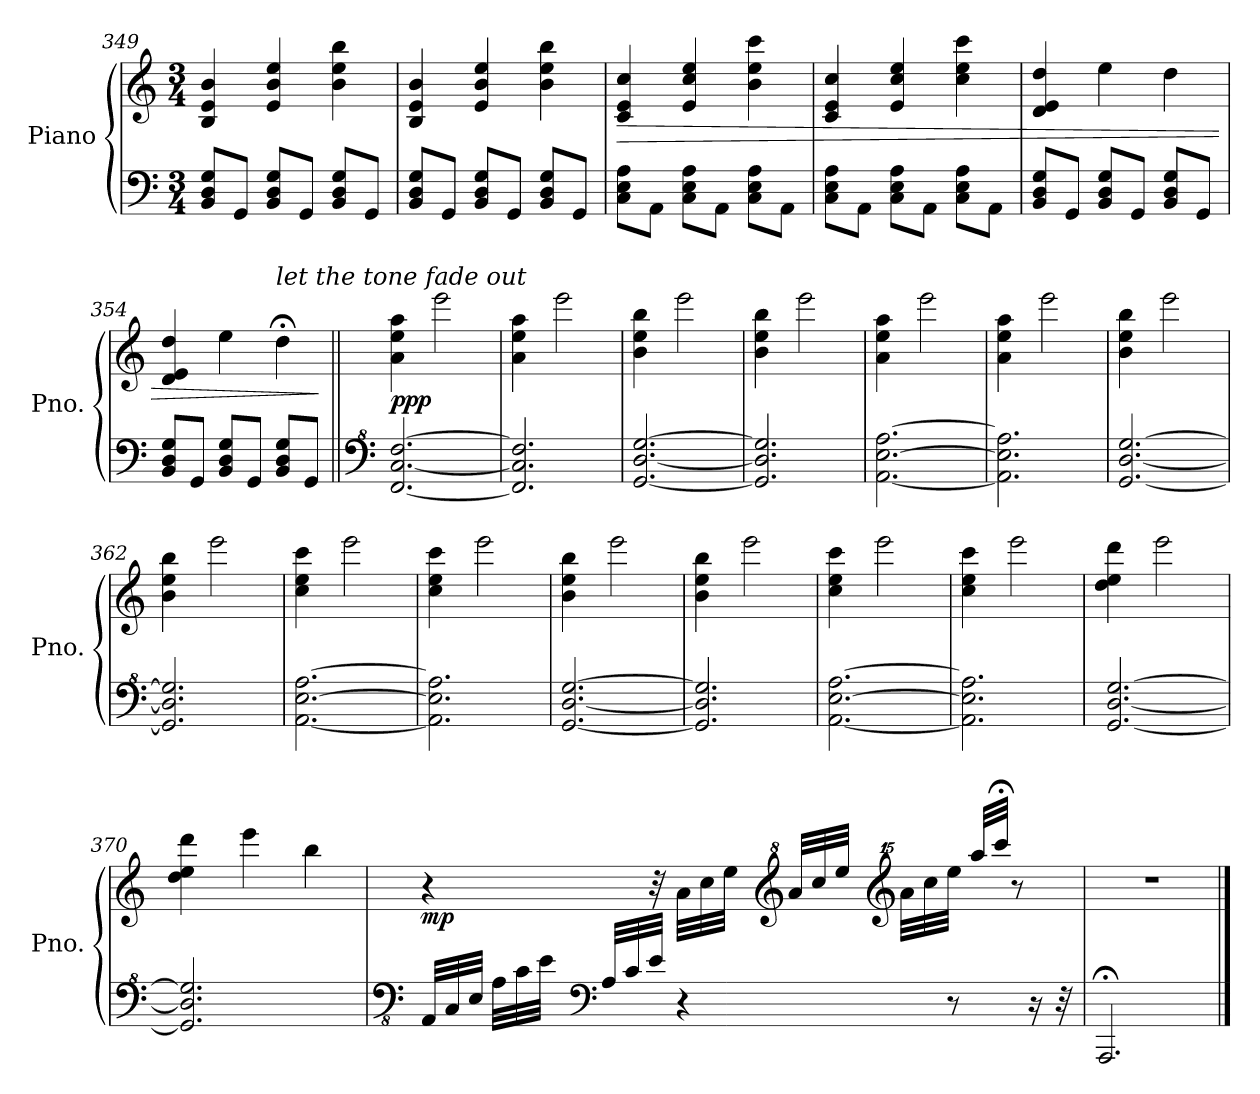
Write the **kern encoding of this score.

**kern	**kern	**dynam
*part1	*part1	*part1
*staff2	*staff1	*staff1/2
*I"Piano	*	*
*I'Pno.	*	*
*clefF4	*clefG2	*
*k[]	*k[]	*
*M3/4	*M3/4	*
=349	=349	=349
8BB/ 8D/ 8G/L	4B/ 4e/ 4b/	.
8GG/J	.	.
8BB/ 8D/ 8G/L	4e/ 4b/ 4ee/	.
8GG/J	.	.
8BB/ 8D/ 8G/L	4b\ 4ee\ 4bb\	.
8GG/J	.	.
=350	=350	=350
8BB/ 8D/ 8G/L	4B/ 4e/ 4b/	.
8GG/J	.	.
8BB/ 8D/ 8G/L	4e/ 4b/ 4ee/	.
8GG/J	.	.
8BB/ 8D/ 8G/L	4b\ 4ee\ 4bb\	.
8GG/J	.	.
=351	=351	=351
!	!	!LO:HP:b
8C\ 8E\ 8A\L	4c/ 4e/ 4cc/	>
8AA\J	.	.
8C\ 8E\ 8A\L	4e/ 4cc/ 4ee/	.
8AA\J	.	.
8C\ 8E\ 8A\L	4b\ 4ee\ 4ccc\	.
8AA\J	.	.
=352	=352	=352
8C\ 8E\ 8A\L	4c/ 4e/ 4cc/	.
8AA\J	.	.
8C\ 8E\ 8A\L	4e/ 4cc/ 4ee/	.
8AA\J	.	.
8C\ 8E\ 8A\L	4cc\ 4ee\ 4ccc\	.
8AA\J	.	.
!!LO:PB:g=z
=353	=353	=353
8BB/ 8D/ 8G/L	4d/ 4e/ 4dd/	.
8GG/J	.	.
8BB/ 8D/ 8G/L	4ee\	.
8GG/J	.	.
8BB/ 8D/ 8G/L	4dd\	.
8GG/J	.	.
=354	=354	=354
8BB/ 8D/ 8G/L	4d/ 4e/ 4dd/	.
8GG/J	.	.
8BB/ 8D/ 8G/L	4ee\	.
8GG/J	.	.
!	!LO:TX:a:i:t=let the tone fade out	!
8BB/ 8D/ 8G/L	4dd;<\	.
8GG/J	.	.
.	.	]
=355||	=355||	=355||
*clefF^4	*	*
!	!	!LO:DY:b
[2.F/ [2.c/ [2.f/	4a\ 4ee\ 4aa\	ppp
.	2eee\	.
=356	=356	=356
2.F/] 2.c/] 2.f/]	4a\ 4ee\ 4aa\	.
.	2eee\	.
=357	=357	=357
[2.G/ [2.d/ [2.g/	4b\ 4ee\ 4bb\	.
.	2eee\	.
=358	=358	=358
2.G/] 2.d/] 2.g/]	4b\ 4ee\ 4bb\	.
.	2eee\	.
=359	=359	=359
[2.A\ [2.e\ [2.a\	4a\ 4ee\ 4aa\	.
.	2eee\	.
=360	=360	=360
2.A\] 2.e\] 2.a\]	4a\ 4ee\ 4aa\	.
.	2eee\	.
=361	=361	=361
[2.G/ [2.d/ [2.g/	4b\ 4ee\ 4bb\	.
.	2eee\	.
=362	=362	=362
2.G/] 2.d/] 2.g/]	4b\ 4ee\ 4bb\	.
.	2eee\	.
!!LO:LB:g=z
=363	=363	=363
[2.A\ [2.e\ [2.a\	4cc\ 4ee\ 4ccc\	.
.	2eee\	.
=364	=364	=364
2.A\] 2.e\] 2.a\]	4cc\ 4ee\ 4ccc\	.
.	2eee\	.
=365	=365	=365
[2.G/ [2.d/ [2.g/	4b\ 4ee\ 4bb\	.
.	2eee\	.
=366	=366	=366
2.G/] 2.d/] 2.g/]	4b\ 4ee\ 4bb\	.
.	2eee\	.
=367	=367	=367
[2.A\ [2.e\ [2.a\	4cc\ 4ee\ 4ccc\	.
.	2eee\	.
=368	=368	=368
2.A\] 2.e\] 2.a\]	4cc\ 4ee\ 4ccc\	.
.	2eee\	.
=369	=369	=369
[2.G/ [2.d/ [2.g/	4dd\ 4ee\ 4ddd\	.
.	2eee\	.
=370	=370	=370
2.G/] 2.d/] 2.g/]	4dd\ 4ee\ 4ddd\	.
.	4eee\	.
.	4bb\	.
!!LO:LB:g=z
=371	=371	=371
*clefFv4	*	*
!	!	!LO:DY:b
32AAA/LLL	4r	mp
32CC/	.	.
32EE/JJJ	.	.
32AA\LLL	.	.
32C\	.	.
32E\JJJ	.	.
*clefF4	*	*
32A/LLL	.	.
32c/	.	.
32e/JJJ	32r	.
4r	32a\LLL	.
.	32cc\	.
.	32ee\JJJ	.
*	*clefG^2	*
.	32aa/LLL	.
.	32ccc/	.
.	32eee/JJJ	.
*	*clefG^^2	*
.	32aaa\LLL	.
.	32cccc\	.
8r	32eeee\JJJ	.
.	32aaaa/LLL	.
.	32ccccc;/JJJ	.
.	8r	.
16r	.	.
32r	.	.
=372	=372	=372
2.AAA;</	2.r	.
==	==	==
*-	*-	*-
